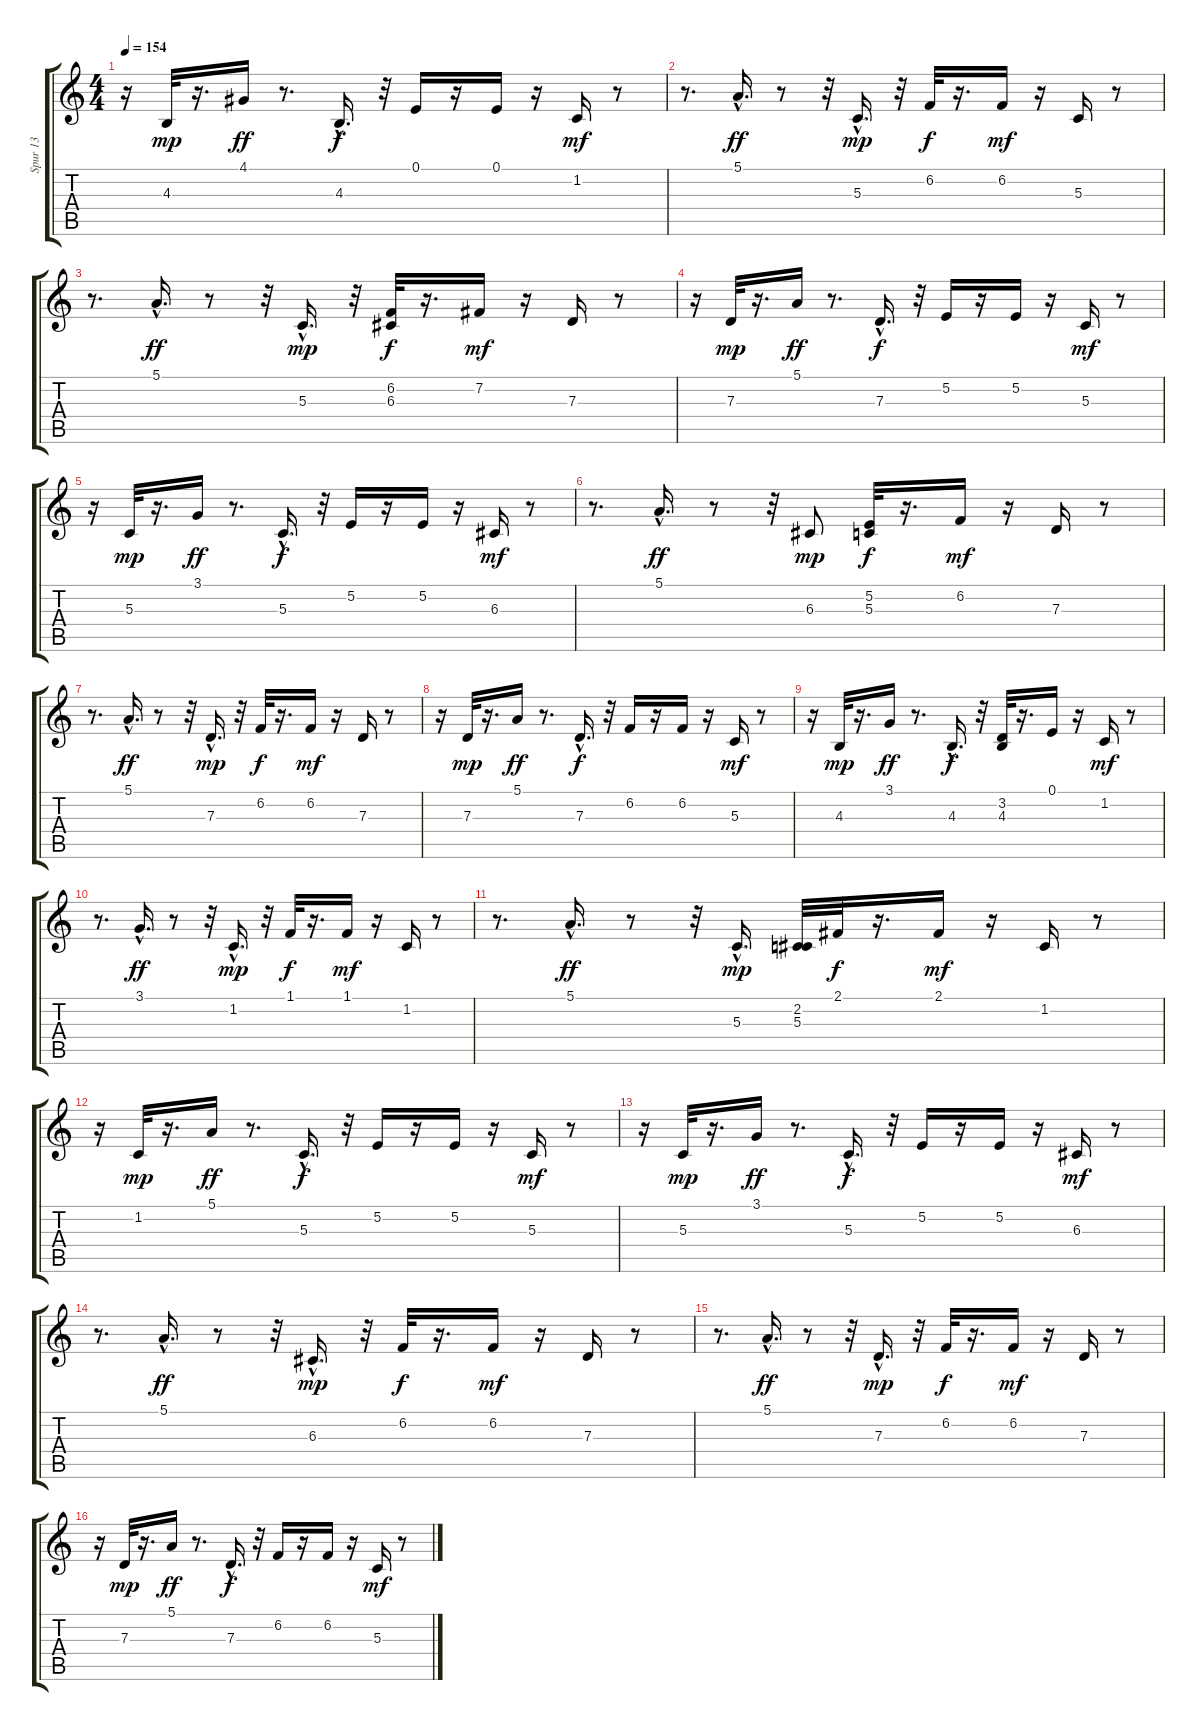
\track ("Spur 13" "Spur 13") {instrument lead2sawtooth}
\staff {score tabs}
\tuning (E4 B3 G3 D3 A2 E2) {hide}
\ts (4 4)
\tempo 154
\clef g2
\ks c
r.16{dy mf} 4.3.32{dy mp} r.16{d} 4.1.16{dy ff} r.8{d} 4.3{hac}.16{d dy f} r.32 0.1.16 r.16 0.1.16 r.16 1.2.16{dy mf} r.8 |
r.8{d} 5.1{hac}.16{d dy ff} r.8 r.32 5.3{hac}.16{d dy mp} r.32 6.2.32{dy f} r.16{d} 6.2.16{dy mf} r.16 5.3.16 r.8 |
r.8{d} 5.1{hac}.16{d dy ff} r.8 r.32 5.3{hac}.16{d dy mp} r.32 (6.2 6.3).32{dy f} r.16{d} 7.2.16{dy mf} r.16 7.3.16 r.8 |
r.16 7.3.32{dy mp} r.16{d} 5.1.16{dy ff} r.8{d} 7.3{hac}.16{d dy f} r.32 5.2.16 r.16 5.2.16 r.16 5.3.16{dy mf} r.8 |
r.16 5.3.32{dy mp} r.16{d} 3.1.16{dy ff} r.8{d} 5.3{hac}.16{d dy f} r.32 5.2.16 r.16 5.2.16 r.16 6.3.16{dy mf} r.8 |
r.8{d} 5.1{hac}.16{d dy ff} r.8 r.32 6.3.8{dy mp} (5.2 5.3).32{dy f} r.16{d} 6.2.16{dy mf} r.16 7.3.16 r.8 |
r.8{d} 5.1{hac}.16{d dy ff} r.8 r.32 7.3{hac}.16{d dy mp} r.32 6.2.32{dy f} r.16{d} 6.2.16{dy mf} r.16 7.3.16 r.8 |
r.16 7.3.32{dy mp} r.16{d} 5.1.16{dy ff} r.8{d} 7.3{hac}.16{d dy f} r.32 6.2.16 r.16 6.2.16 r.16 5.3.16{dy mf} r.8 |
r.16 4.3.32{dy mp} r.16{d} 3.1.16{dy ff} r.8{d} 4.3{hac}.16{d dy f} r.32 (3.2 4.3).32 r.16{d} 0.1.16 r.16 1.2.16{dy mf} r.8 |
r.8{d} 3.1{hac}.16{d dy ff} r.8 r.32 1.2{hac}.16{d dy mp} r.32 1.1.32{dy f} r.16{d} 1.1.16{dy mf} r.16 1.2.16 r.8 |
r.8{d} 5.1{hac}.16{d dy ff} r.8 r.32 5.3{hac}.16{d dy mp} (2.2 5.3).32 2.1.32{dy f} r.16{d} 2.1.16{dy mf} r.16 1.2.16 r.8 |
r.16 1.2.32{dy mp} r.16{d} 5.1.16{dy ff} r.8{d} 5.3{hac}.16{d dy f} r.32 5.2.16 r.16 5.2.16 r.16 5.3.16{dy mf} r.8 |
r.16 5.3.32{dy mp} r.16{d} 3.1.16{dy ff} r.8{d} 5.3{hac}.16{d dy f} r.32 5.2.16 r.16 5.2.16 r.16 6.3.16{dy mf} r.8 |
r.8{d} 5.1{hac}.16{d dy ff} r.8 r.32 6.3{hac}.16{d dy mp} r.32 6.2.32{dy f} r.16{d} 6.2.16{dy mf} r.16 7.3.16 r.8 |
r.8{d} 5.1{hac}.16{d dy ff} r.8 r.32 7.3{hac}.16{d dy mp} r.32 6.2.32{dy f} r.16{d} 6.2.16{dy mf} r.16 7.3.16 r.8 |
r.16 7.3.32{dy mp} r.16{d} 5.1.16{dy ff} r.8{d} 7.3{hac}.16{d dy f} r.32 6.2.16 r.16 6.2.16 r.16 5.3.16{dy mf} r.8
